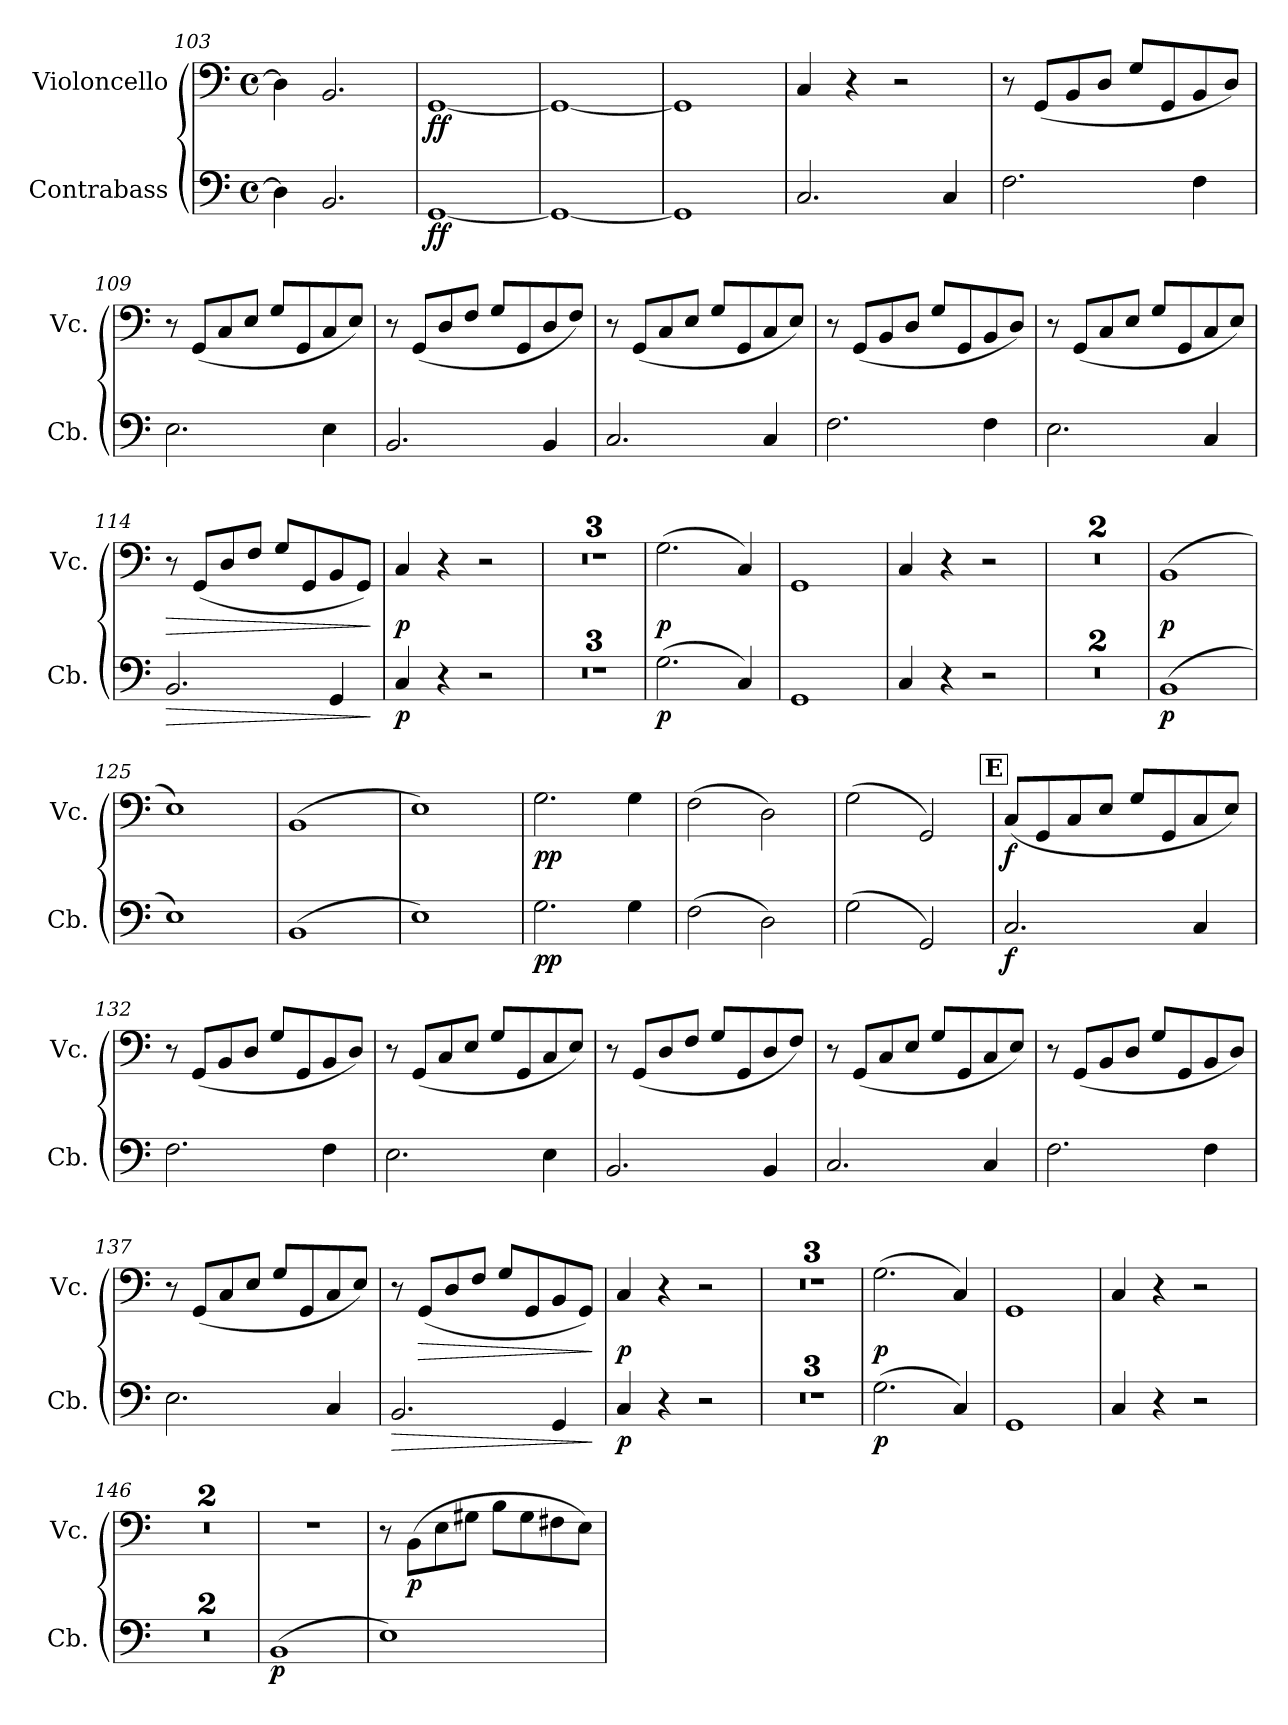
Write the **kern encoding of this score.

**kern	**dynam	**kern	**dynam
*part2	*part2	*part1	*part1
*staff2	*staff2	*staff1	*staff1
*I"Contrabass	*	*I"Violoncello	*
*I'Cb.	*	*I'Vc.	*
*clefF4	*	*clefF4	*
*ITrd7c12	*	*	*
*k[]	*	*k[]	*
*M4/4	*	*M4/4	*
*met(c)	*	*met(c)	*
=103	=103	=103	=103
4DD\]	.	4D\]	.
2.BBB/	.	2.BB/	.
=104	=104	=104	=104
!	!LO:DY:b	!	!LO:DY:b
[1GGG	ff	[1GG	ff
!!LO:LB:g=z
=105	=105	=105	=105
1GGG_	.	1GG_	.
=106	=106	=106	=106
1GGG]	.	1GG]	.
=107	=107	=107	=107
2.CC/	.	4C/	.
.	.	4r	.
.	.	2r	.
4CC/	.	.	.
=108	=108	=108	=108
2.FF\	.	8r	.
.	.	(<8GG/L	.
.	.	8BB/	.
.	.	8D/J	.
.	.	8G/L	.
.	.	8GG/	.
4FF\	.	8BB/	.
.	.	8D/J)	.
=109	=109	=109	=109
2.EE\	.	8r	.
.	.	(<8GG/L	.
.	.	8C/	.
.	.	8E/J	.
.	.	8G/L	.
.	.	8GG/	.
4EE\	.	8C/	.
.	.	8E/J)	.
=110	=110	=110	=110
2.BBB/	.	8r	.
.	.	(<8GG/L	.
.	.	8D/	.
.	.	8F/J	.
.	.	8G/L	.
.	.	8GG/	.
4BBB/	.	8D/	.
.	.	8F/J)	.
=111	=111	=111	=111
2.CC/	.	8r	.
.	.	(<8GG/L	.
.	.	8C/	.
.	.	8E/J	.
.	.	8G/L	.
.	.	8GG/	.
4CC/	.	8C/	.
.	.	8E/J)	.
=112	=112	=112	=112
2.FF\	.	8r	.
.	.	(<8GG/L	.
.	.	8BB/	.
.	.	8D/J	.
.	.	8G/L	.
.	.	8GG/	.
4FF\	.	8BB/	.
.	.	8D/J)	.
!!LO:LB:g=z
=113	=113	=113	=113
2.EE\	.	8r	.
.	.	(<8GG/L	.
.	.	8C/	.
.	.	8E/J	.
.	.	8G/L	.
.	.	8GG/	.
4CC/	.	8C/	.
.	.	8E/J)	.
=114	=114	=114	=114
!	!LO:HP:b	!	!LO:HP:b
2.BBB/	>	8r	>
.	.	(<8GG/L	.
.	.	8D/	.
.	.	8F/J	.
.	.	8G/L	.
.	.	8GG/	.
4GGG/	.	8BB/	.
.	.	8GG/J)	.
.	]	.	]
=115	=115	=115	=115
!	!LO:DY:b	!	!LO:DY:b
4CC/	p	4C/	p
4r	.	4r	.
2r	.	2r	.
=116	=116	=116	=116
1r	.	1r	.
=117	=117	=117	=117
1r	.	1r	.
=118	=118	=118	=118
1r	.	1r	.
=119	=119	=119	=119
!	!LO:DY:b	!	!LO:DY:b
(>2.GG\	p	(>2.G\	p
4CC/)	.	4C/)	.
=120	=120	=120	=120
1GGG	.	1GG	.
=121	=121	=121	=121
4CC/	.	4C/	.
4r	.	4r	.
2r	.	2r	.
=122	=122	=122	=122
1r	.	1r	.
=123	=123	=123	=123
1r	.	1r	.
=124	=124	=124	=124
!	!LO:DY:b	!	!LO:DY:b
(>1BBB	p	(>1BB	p
=125	=125	=125	=125
1EE)	.	1E)	.
=126	=126	=126	=126
(>1BBB	.	(>1BB	.
=127	=127	=127	=127
1EE)	.	1E)	.
=128	=128	=128	=128
!	!LO:DY:b	!	!LO:DY:b
2.GG\	pp	2.G\	pp
4GG\	.	4G\	.
=129	=129	=129	=129
(>2FF\	.	(>2F\	.
2DD\)	.	2D\)	.
=130	=130	=130	=130
(>2GG\	.	(>2G\	.
2GGG/)	.	2GG/)	.
!!LO:LB:g=z
!!LO:REH:place=s1:a:B:fs=14:t=E
=131	=131	=131	=131
!	!LO:DY:b	!	!LO:DY:b
2.CC/	f	(<8C/L	f
.	.	8GG/	.
.	.	8C/	.
.	.	8E/J	.
.	.	8G/L	.
.	.	8GG/	.
4CC/	.	8C/	.
.	.	8E/J)	.
=132	=132	=132	=132
2.FF\	.	8r	.
.	.	(<8GG/L	.
.	.	8BB/	.
.	.	8D/J	.
.	.	8G/L	.
.	.	8GG/	.
4FF\	.	8BB/	.
.	.	8D/J)	.
=133	=133	=133	=133
2.EE\	.	8r	.
.	.	(<8GG/L	.
.	.	8C/	.
.	.	8E/J	.
.	.	8G/L	.
.	.	8GG/	.
4EE\	.	8C/	.
.	.	8E/J)	.
=134	=134	=134	=134
2.BBB/	.	8r	.
.	.	(<8GG/L	.
.	.	8D/	.
.	.	8F/J	.
.	.	8G/L	.
.	.	8GG/	.
4BBB/	.	8D/	.
.	.	8F/J)	.
=135	=135	=135	=135
2.CC/	.	8r	.
.	.	(<8GG/L	.
.	.	8C/	.
.	.	8E/J	.
.	.	8G/L	.
.	.	8GG/	.
4CC/	.	8C/	.
.	.	8E/J)	.
=136	=136	=136	=136
2.FF\	.	8r	.
.	.	(<8GG/L	.
.	.	8BB/	.
.	.	8D/J	.
.	.	8G/L	.
.	.	8GG/	.
4FF\	.	8BB/	.
.	.	8D/J)	.
!!LO:LB:g=z
=137	=137	=137	=137
2.EE\	.	8r	.
.	.	(<8GG/L	.
.	.	8C/	.
.	.	8E/J	.
.	.	8G/L	.
.	.	8GG/	.
4CC/	.	8C/	.
.	.	8E/J)	.
=138	=138	=138	=138
!	!LO:HP:b	!	!
2.BBB/	>	8r	.
!	!	!	!LO:HP:b
.	.	(<8GG/L	>
.	.	8D/	.
.	.	8F/J	.
.	.	8G/L	.
.	.	8GG/	.
4GGG/	.	8BB/	.
.	.	8GG/J)	.
.	]	.	]
=139	=139	=139	=139
!	!LO:DY:b	!	!LO:DY:b
4CC/	p	4C/	p
4r	.	4r	.
2r	.	2r	.
=140	=140	=140	=140
1r	.	1r	.
=141	=141	=141	=141
1r	.	1r	.
=142	=142	=142	=142
1r	.	1r	.
=143	=143	=143	=143
!	!LO:DY:b	!	!LO:DY:b
(>2.GG\	p	(>2.G\	p
4CC/)	.	4C/)	.
=144	=144	=144	=144
1GGG	.	1GG	.
=145	=145	=145	=145
4CC/	.	4C/	.
4r	.	4r	.
2r	.	2r	.
=146	=146	=146	=146
1r	.	1r	.
=147	=147	=147	=147
1r	.	1r	.
=148	=148	=148	=148
!	!LO:DY:b	!	!
(>1BBB	p	1r	.
=149	=149	=149	=149
1EE)	.	8r	.
!	!	!	!LO:DY:b
.	.	(>8BB\L	p
.	.	8E\	.
.	.	8G#X\J	.
.	.	8B\L	.
.	.	8G#\	.
.	.	8F#X\	.
.	.	8E\J)	.
=	=	=	=
*-	*-	*-	*-
